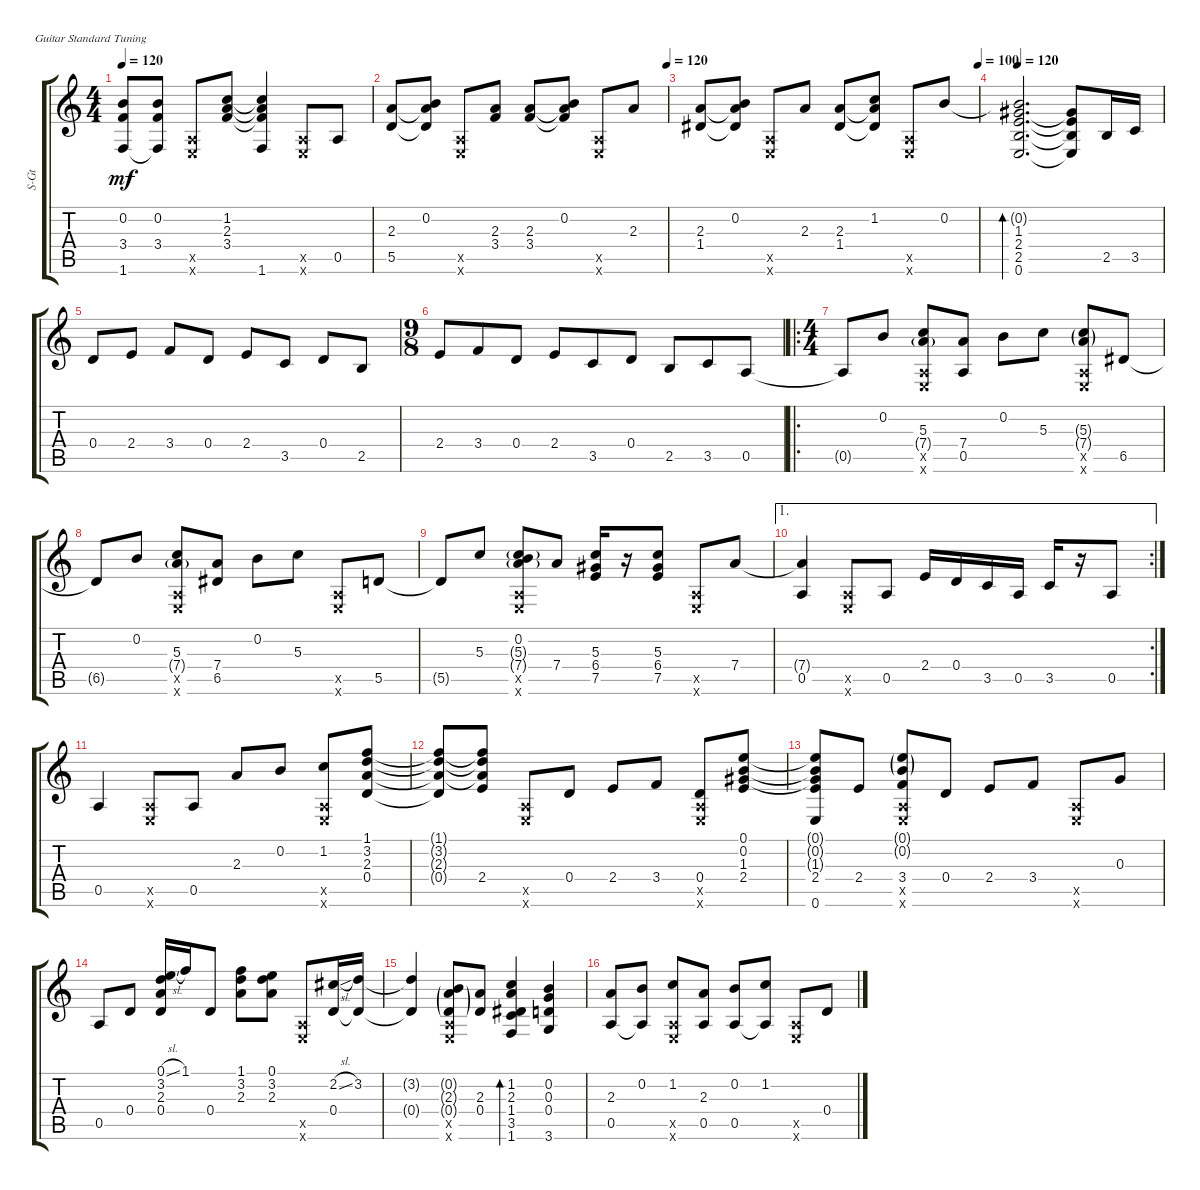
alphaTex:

\defaultSystemsLayout 4
\track ("Steel Guitar" "S-Gt") {instrument acousticguitarsteel}
\staff {score tabs}
\tuning (E4 B3 G3 D3 A2 E2)
\ts (4 4)
\tempo 120
\clef g2
\ks aminor
(1.6 3.4 0.2).8{dy mf} (0.2 3.4 1.6{t}).8 (0.6{x} 0.5{x}).8 (3.4 2.3 1.2).8 (1.2{t} 2.3{t} 3.4{t} 1.6).4 (0.6{x} 0.5{x}).8 0.5.8 |
\tempo (120 1)
(5.5 2.3).8 (2.3{t} 5.5{t} 0.2).8 (0.5{x} 0.6{x}).8 (3.4 2.3).8 (2.3 3.4).8 (3.4{t} 2.3{t} 0.2).8 (0.6{x} 0.5{x}).8 2.3.8 |
\tempo (100 1)
(2.3 1.4).8 (1.4{t} 2.3{t} 0.2).8 (0.5{x} 0.6{x}).8 2.3.8 (2.3 1.4).8 (1.4{t} 2.3{t} 1.2).8 (0.5{x} 0.6{x}).8 0.2.8 |
\tempo 120
(0.6 2.5 2.4 1.3 0.2{t}).2{d bd 237} (1.3{t} 2.4{t} 2.5{t} 0.6{t}).8 2.5.16 3.5.16 |
0.4.8 2.4.8 3.4.8 0.4.8 2.4.8 3.5.8 0.4.8 2.5.8 |
\ts (9 8)
2.4.8 3.4.8 0.4.8 2.4.8 3.5.8 0.4.8 2.5.8 3.5.8 0.5.8 |
\ro
\ts (4 4)
0.5{t}.8 0.2.8 (5.3 7.4{g} 0.5{x} 0.6{x}).8 (0.5 7.4).8 0.2.8 5.3.8 (5.3{g} 7.4{g} 0.5{x} 0.6{x}).8 6.5.8 |
6.5{t}.8 0.2.8 (5.3 7.4{g} 0.5{x} 0.6{x}).8 (7.4 6.5).8 0.2.8 5.3.8 (0.5{x} 0.6{x}).8 5.5.8 |
5.5{t}.8 5.3.8 (5.3{g} 7.4{g} 0.2 0.5{x} 0.6{x}).8 7.4.8 (5.3 6.4 7.5).16 r.16 (7.5 6.4 5.3).8 (0.5{x} 0.6{x}).8 7.4.8 |
\ae 1
\rc 2
(7.4{t} 0.5).4 (0.5{x} 0.6{x}).8 0.5.8 2.4.16 0.4.16 3.5.16 0.5.16 3.5.16 r.16 0.5.8 |
0.5.4 (0.5{x} 0.6{x}).8 0.5.8 2.3.8 0.2.8 (1.2 0.5{x} 0.6{x}).8 (0.4 2.3 3.2 1.1).8 |
(1.1{t} 3.2{t} 2.3{t} 0.4{t}).8 (1.1{t} 3.2{t} 2.3{t} 2.4).8 (0.5{x} 0.6{x}).8 0.4.8 2.4.8 3.4.8 (0.4 0.5{x} 0.6{x}).8 (2.4 1.3 0.2 0.1).8 |
(0.1{t} 0.2{t} 1.3{t} 2.4 0.6).8 2.4.8 (3.4 0.5{x} 0.6{x} 0.2{g} 0.1{g}).8 0.4.8 2.4.8 3.4.8 (0.5{x} 0.6{x}).8 0.3.8 |
0.5.8 0.4.8 (0.4 2.3 3.2 0.1{sl}).16 1.1.16 0.4.8 (2.3 3.2 1.1).8 (2.3 3.2 0.1).8 (0.5{x} 0.6{x}).8 (0.4 2.2{sl}).16 (3.2 0.4{t}).16 |
(3.2{t} 0.4{t}).4 (0.2{g} 2.3{g} 0.4{g} 0.5{x} 0.6{x}).8 (2.3 0.4).8 (1.2 2.3 1.4 3.5 1.6).4{bd 240} (3.6 0.4 0.3 0.2).4 |
(2.3 0.5).8 (0.2 0.5{t}).8 (0.5{x} 0.6{x} 1.2).8 (2.3 0.5).8 (0.5 0.2).8 (1.2 0.5{t}).8 (0.5{x} 0.6{x}).8 0.4.8
